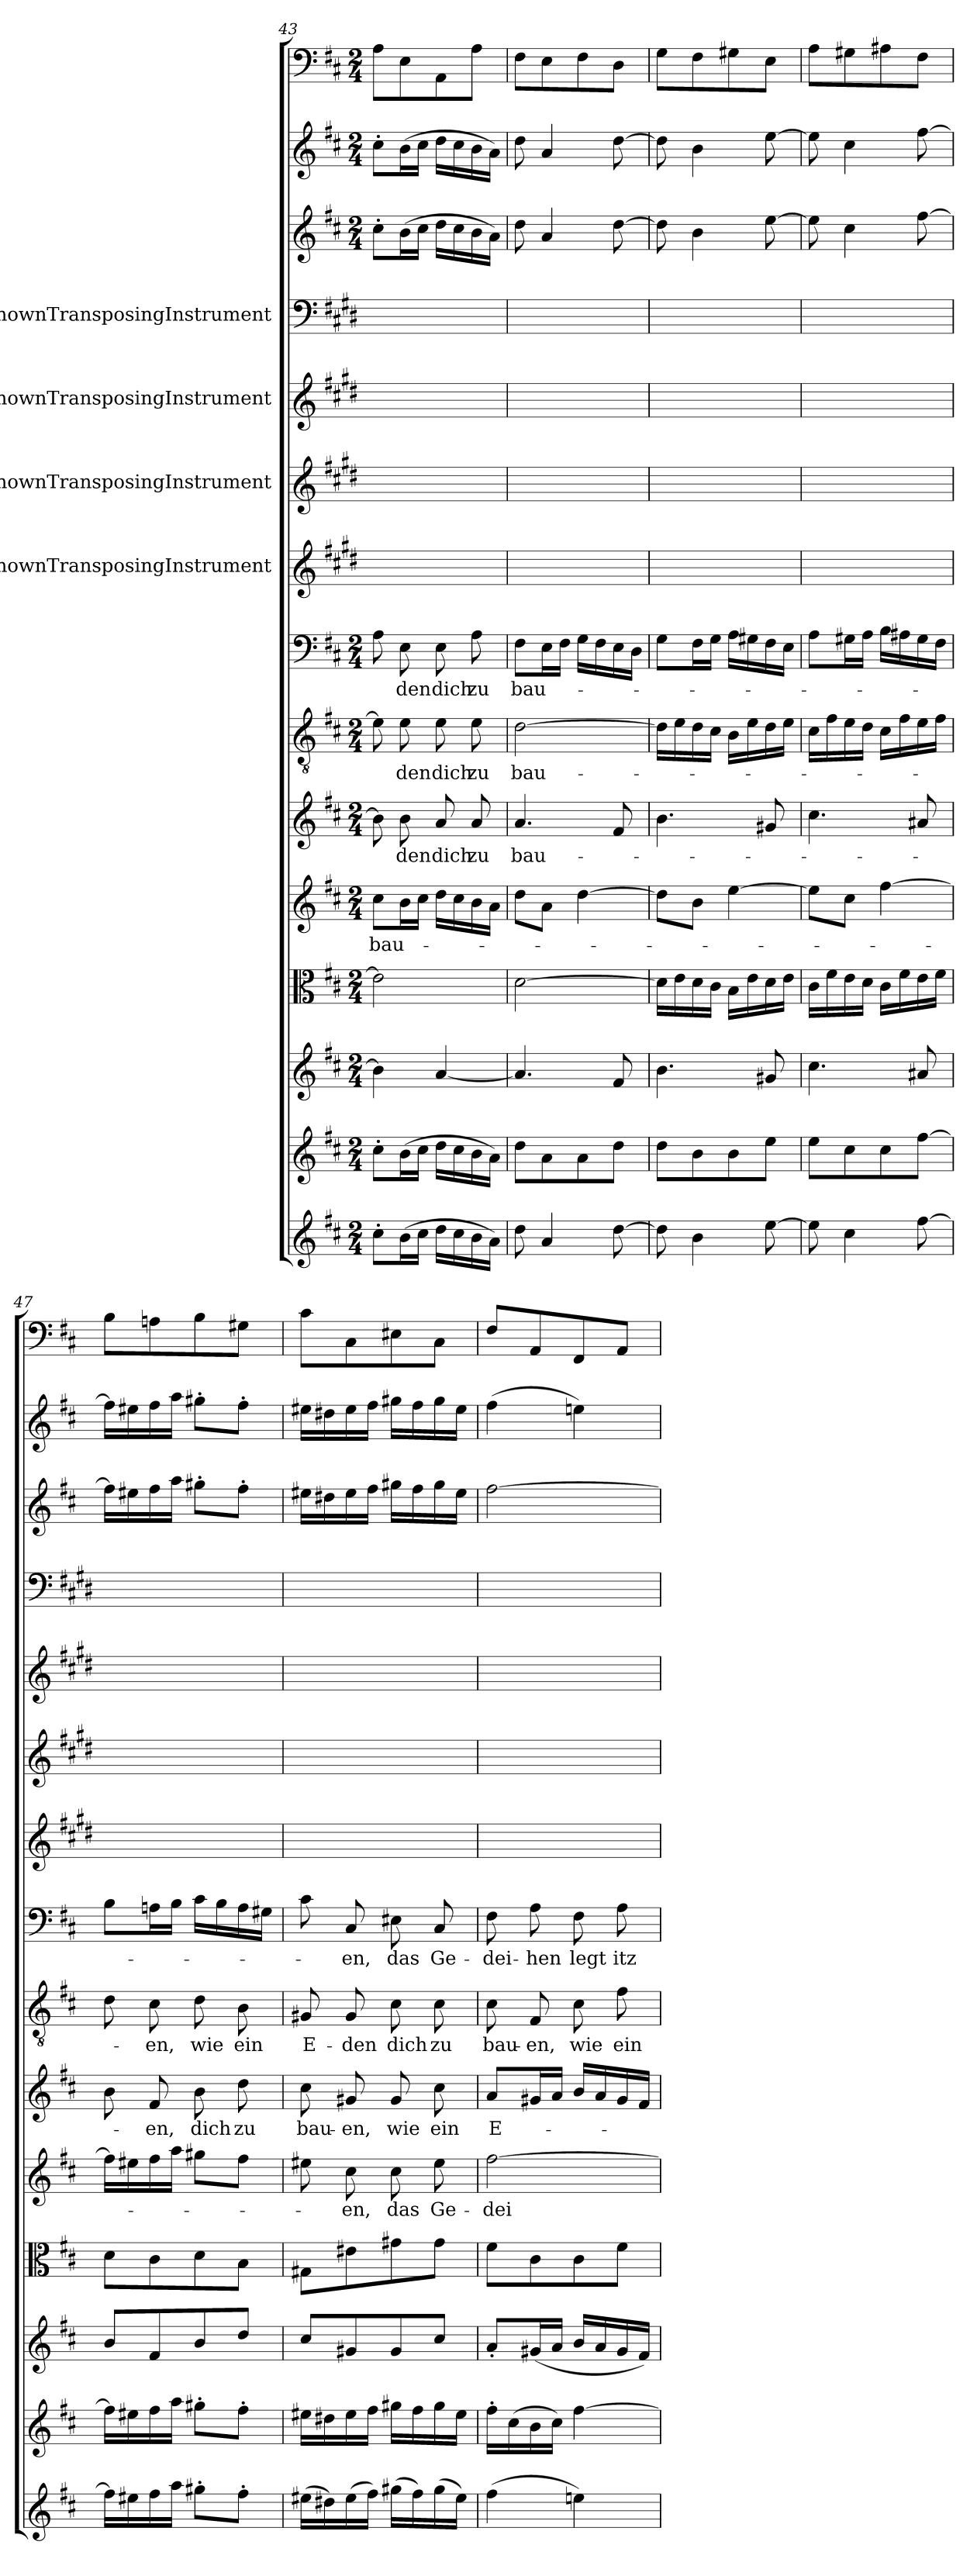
**kern	**kern	**kern	**kern	**kern	**text	**kern	**text	**kern	**text	**kern	**text	**kern	**kern	**kern	**kern	**kern	**kern	**kern
*part15	*part14	*part13	*part12	*part11	*part11	*part10	*part10	*part9	*part9	*part8	*part8	*part7	*part6	*part5	*part4	*part3	*part2	*part1
*staff15	*staff14	*staff13	*staff12	*staff11	*staff11	*staff10	*staff10	*staff9	*staff9	*staff8	*staff8	*staff7	*staff6	*staff5	*staff4	*staff3	*staff2	*staff1
*	*	*	*	*	*	*	*	*	*	*	*	*I"UnknownTransposingInstrument	*I"UnknownTransposingInstrument	*I"UnknownTransposingInstrument	*I"UnknownTransposingInstrument	*	*	*
*clefG2	*clefG2	*clefG2	*clefC3	*clefG2	*	*clefG2	*	*clefGv2	*	*clefF4	*	*clefG2	*clefG2	*clefG2	*clefF4	*clefG2	*clefG2	*clefF4
*	*	*	*	*	*	*	*	*	*	*	*	*ITrd1c2	*ITrd1c2	*ITrd1c2	*ITrd1c2	*	*	*
*k[f#c#]	*k[f#c#]	*k[f#c#]	*k[f#c#]	*k[f#c#]	*	*k[f#c#]	*	*k[f#c#]	*	*k[f#c#]	*	*k[f#c#]	*k[f#c#]	*k[f#c#]	*k[f#c#]	*k[f#c#]	*k[f#c#]	*k[f#c#]
*D:	*D:	*D:	*D:	*D:	*	*D:	*	*D:	*	*D:	*	*	*	*	*	*D:	*D:	*D:
*M2/4	*M2/4	*M2/4	*M2/4	*M2/4	*	*M2/4	*	*M2/4	*	*M2/4	*	*	*	*	*	*M2/4	*M2/4	*M2/4
=43	=43	=43	=43	=43	=43	=43	=43	=43	=43	=43	=43	=43	=43	=43	=43	=43	=43	=43
8cc#'\L	8cc#'\L	4b\]	2e\]	8cc#\L	bau-	8b\]	.	8e\]	.	8A\	.	2r	2r	2r	2r	8cc#'\L	8cc#'\L	8A\L
(16b\L	(16b\L	.	.	16b\L	.	8b\	-den	8e\	-den	8E\	-den	.	.	.	.	(16b\L	(16b\L	8E\
16cc#\JJ	16cc#\JJ	.	.	16cc#\JJ	.	.	.	.	.	.	.	.	.	.	.	16cc#\JJ	16cc#\JJ	.
16dd\LL	16dd\LL	[4a/	.	16dd\LL	.	8a/	dich	8e\	dich	8E\	dich	.	.	.	.	16dd\LL	16dd\LL	8AA\
16cc#\	16cc#\	.	.	16cc#\	.	.	.	.	.	.	.	.	.	.	.	16cc#\	16cc#\	.
16b\	16b\	.	.	16b\	.	8a/	zu	8e\	zu	8A\	zu	.	.	.	.	16b\	16b\	8A\J
16a\JJ)	16a\JJ)	.	.	16a\JJ	.	.	.	.	.	.	.	.	.	.	.	16a\JJ)	16a\JJ)	.
=44	=44	=44	=44	=44	=44	=44	=44	=44	=44	=44	=44	=44	=44	=44	=44	=44	=44	=44
8dd\	8dd\L	4.a/]	[2d\	8dd\L	.	4.a/	bau-	[2d\	bau-	8F#\L	bau-	2r	2r	2r	2r	8dd\	8dd\	8F#\L
4a/	8a\	.	.	8a\J	.	.	.	.	.	16E\L	.	.	.	.	.	4a/	4a/	8E\
.	.	.	.	.	.	.	.	.	.	16F#\JJ	.	.	.	.	.	.	.	.
.	8a\	.	.	[4dd\	.	.	.	.	.	16G\LL	.	.	.	.	.	.	.	8F#\
.	.	.	.	.	.	.	.	.	.	16F#\	.	.	.	.	.	.	.	.
[8dd\	8dd\J	8f#/	.	.	.	8f#/	.	.	.	16E\	.	.	.	.	.	[8dd\	[8dd\	8D\J
.	.	.	.	.	.	.	.	.	.	16D\JJ	.	.	.	.	.	.	.	.
=45	=45	=45	=45	=45	=45	=45	=45	=45	=45	=45	=45	=45	=45	=45	=45	=45	=45	=45
8dd\]	8dd\L	4.b\	16d\LL]	8dd\L]	.	4.b\	.	16d\LL]	.	8G\L	.	2r	2r	2r	2r	8dd\]	8dd\]	8G\L
.	.	.	16e\	.	.	.	.	16e\	.	.	.	.	.	.	.	.	.	.
4b\	8b\	.	16d\	8b\J	.	.	.	16d\	.	16F#\L	.	.	.	.	.	4b\	4b\	8F#\
.	.	.	16c#\JJ	.	.	.	.	16c#\JJ	.	16G\JJ	.	.	.	.	.	.	.	.
.	8b\	.	16B\LL	[4ee\	.	.	.	16B\LL	.	16A\LL	.	.	.	.	.	.	.	8G#X\
.	.	.	16e\	.	.	.	.	16e\	.	16G#X\	.	.	.	.	.	.	.	.
[8ee\	8ee\J	8g#X/	16d\	.	.	8g#X/	.	16d\	.	16F#\	.	.	.	.	.	[8ee\	[8ee\	8E\J
.	.	.	16e\JJ	.	.	.	.	16e\JJ	.	16E\JJ	.	.	.	.	.	.	.	.
=46	=46	=46	=46	=46	=46	=46	=46	=46	=46	=46	=46	=46	=46	=46	=46	=46	=46	=46
8ee\]	8ee\L	4.cc#\	16c#\LL	8ee\L]	.	4.cc#\	.	16c#\LL	.	8A\L	.	2r	2r	2r	2r	8ee\]	8ee\]	8A\L
.	.	.	16f#\	.	.	.	.	16f#\	.	.	.	.	.	.	.	.	.	.
4cc#\	8cc#\	.	16e\	8cc#\J	.	.	.	16e\	.	16G#X\L	.	.	.	.	.	4cc#\	4cc#\	8G#X\
.	.	.	16d\JJ	.	.	.	.	16d\JJ	.	16A\JJ	.	.	.	.	.	.	.	.
.	8cc#\	.	16c#\LL	[4ff#\	.	.	.	16c#\LL	.	16B\LL	.	.	.	.	.	.	.	8A#X\
.	.	.	16f#\	.	.	.	.	16f#\	.	16A#X\	.	.	.	.	.	.	.	.
[8ff#\	[8ff#\J	8a#X/	16e\	.	.	8a#X/	.	16e\	.	16G#\	.	.	.	.	.	[8ff#\	[8ff#\	8F#\J
.	.	.	16f#\JJ	.	.	.	.	16f#\JJ	.	16F#\JJ	.	.	.	.	.	.	.	.
=47	=47	=47	=47	=47	=47	=47	=47	=47	=47	=47	=47	=47	=47	=47	=47	=47	=47	=47
16ff#\LL]	16ff#\LL]	8b/L	8d\L	16ff#\LL]	.	8b\	.	8d\	.	8B\L	.	2r	2r	2r	2r	16ff#\LL]	16ff#\LL]	8B\L
16ee#X\	16ee#X\	.	.	16ee#X\	.	.	.	.	.	.	.	.	.	.	.	16ee#X\	16ee#X\	.
16ff#\	16ff#\	8f#/	8c#\	16ff#\	.	8f#/	-en,	8c#\	-en,	16An\L	.	.	.	.	.	16ff#\	16ff#\	8An\
16aa\JJ	16aa\JJ	.	.	16aa\JJ	.	.	.	.	.	16B\JJ	.	.	.	.	.	16aa\JJ	16aa\JJ	.
8gg#X'\L	8gg#X'\L	8b/	8d\	8gg#X\L	.	8b\	dich	8d\	wie	16c#\LL	.	.	.	.	.	8gg#X'\L	8gg#X'\L	8B\
.	.	.	.	.	.	.	.	.	.	16B\	.	.	.	.	.	.	.	.
8ff#'\J	8ff#'\J	8dd/J	8B\J	8ff#\J	.	8dd\	zu	8B\	ein	16A\	.	.	.	.	.	8ff#'\J	8ff#'\J	8G#X\J
.	.	.	.	.	.	.	.	.	.	16G#X\JJ	.	.	.	.	.	.	.	.
=48	=48	=48	=48	=48	=48	=48	=48	=48	=48	=48	=48	=48	=48	=48	=48	=48	=48	=48
(16ee#X\LL	16ee#X\LL	8cc#/L	8G#X\L	8ee#X\	.	8cc#\	bau-	8G#X/	E-	8c#\	.	2r	2r	2r	2r	16ee#X\LL	16ee#X\LL	8c#\L
16dd#X\)	16dd#X\	.	.	.	.	.	.	.	.	.	.	.	.	.	.	16dd#X\	16dd#X\	.
(16ee#\	16ee#\	8g#X/	8e#X\	8cc#\	-en,	8g#X/	-en,	8G#/	-den	8C#/	-en,	.	.	.	.	16ee#\	16ee#\	8C#\
16ff#\JJ)	16ff#\JJ	.	.	.	.	.	.	.	.	.	.	.	.	.	.	16ff#\JJ	16ff#\JJ	.
(16gg#X\LL	16gg#X\LL	8g#/	8g#X\	8cc#\	das	8g#/	wie	8c#\	dich	8E#X\	das	.	.	.	.	16gg#X\LL	16gg#X\LL	8E#X\
16ff#\)	16ff#\	.	.	.	.	.	.	.	.	.	.	.	.	.	.	16ff#\	16ff#\	.
(16gg#\	16gg#\	8cc#/J	8g#\J	8ee#\	Ge-	8cc#\	ein	8c#\	zu	8C#/	Ge-	.	.	.	.	16gg#\	16gg#\	8C#\J
16ee#\JJ)	16ee#\JJ	.	.	.	.	.	.	.	.	.	.	.	.	.	.	16ee#\JJ	16ee#\JJ	.
=49	=49	=49	=49	=49	=49	=49	=49	=49	=49	=49	=49	=49	=49	=49	=49	=49	=49	=49
(4ff#\	16ff#'\LL	8a'/L	8f#\L	[2ff#\	-dei-	8a/L	E-	8c#\	bau-	8F#\	-dei-	2r	2r	2r	2r	[2ff#\	(4ff#\	8F#/L
.	(16cc#\	.	.	.	.	.	.	.	.	.	.	.	.	.	.	.	.	.
.	16b\	(16g#X/L	8c#\	.	.	16g#X/L	.	8F#/	-en,	8A\	-hen	.	.	.	.	.	.	8AA/
.	16cc#\JJ)	16a/JJ	.	.	.	16a/JJ	.	.	.	.	.	.	.	.	.	.	.	.
4een\)	[4ff#\	16b/LL	8c#\	.	.	16b/LL	.	8c#\	wie	8F#\	legt	.	.	.	.	.	4een\)	8FF#/
.	.	16a/	.	.	.	16a/	.	.	.	.	.	.	.	.	.	.	.	.
.	.	16g#/	8f#\J	.	.	16g#/	.	8f#\	ein	8A\	itz-	.	.	.	.	.	.	8AA/J
.	.	16f#/JJ)	.	.	.	16f#/JJ	.	.	.	.	.	.	.	.	.	.	.	.
=	=	=	=	=	=	=	=	=	=	=	=	=	=	=	=	=	=	=
*-	*-	*-	*-	*-	*-	*-	*-	*-	*-	*-	*-	*-	*-	*-	*-	*-	*-	*-
